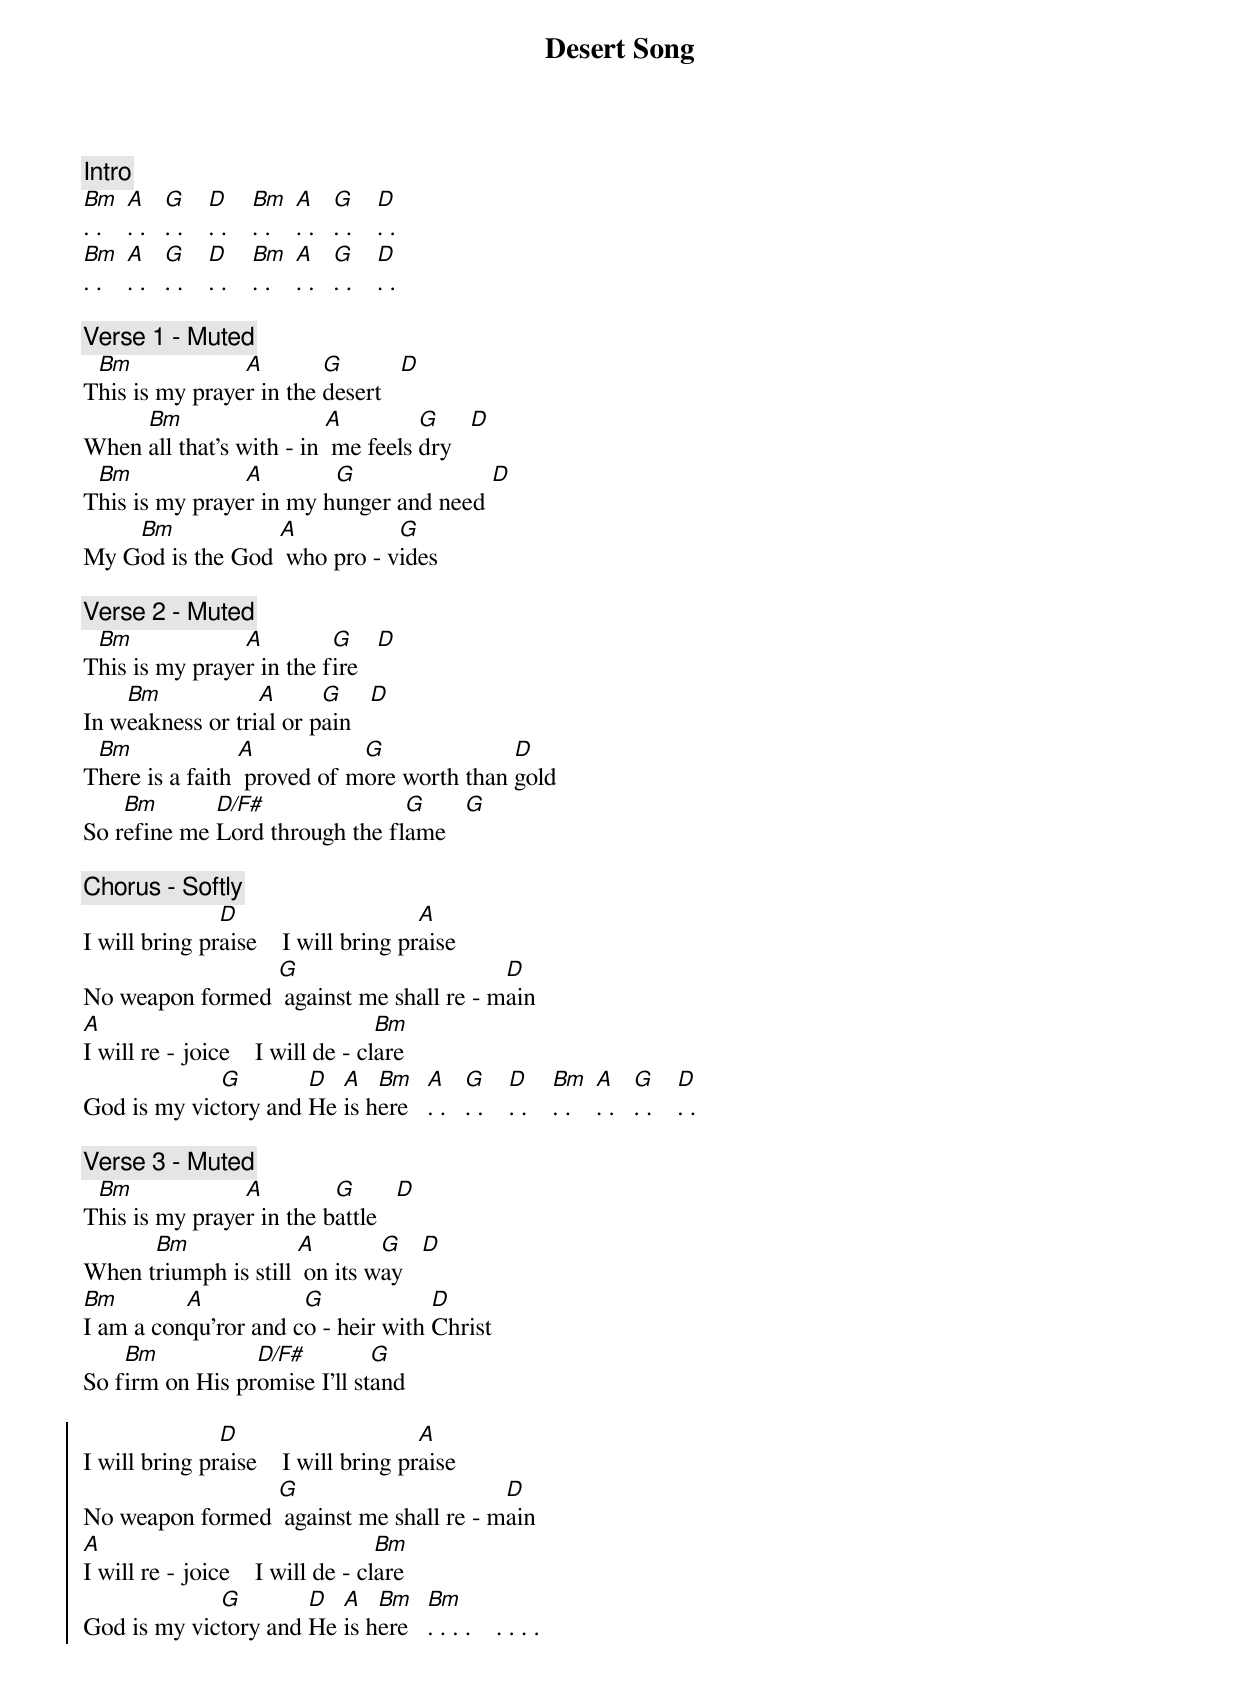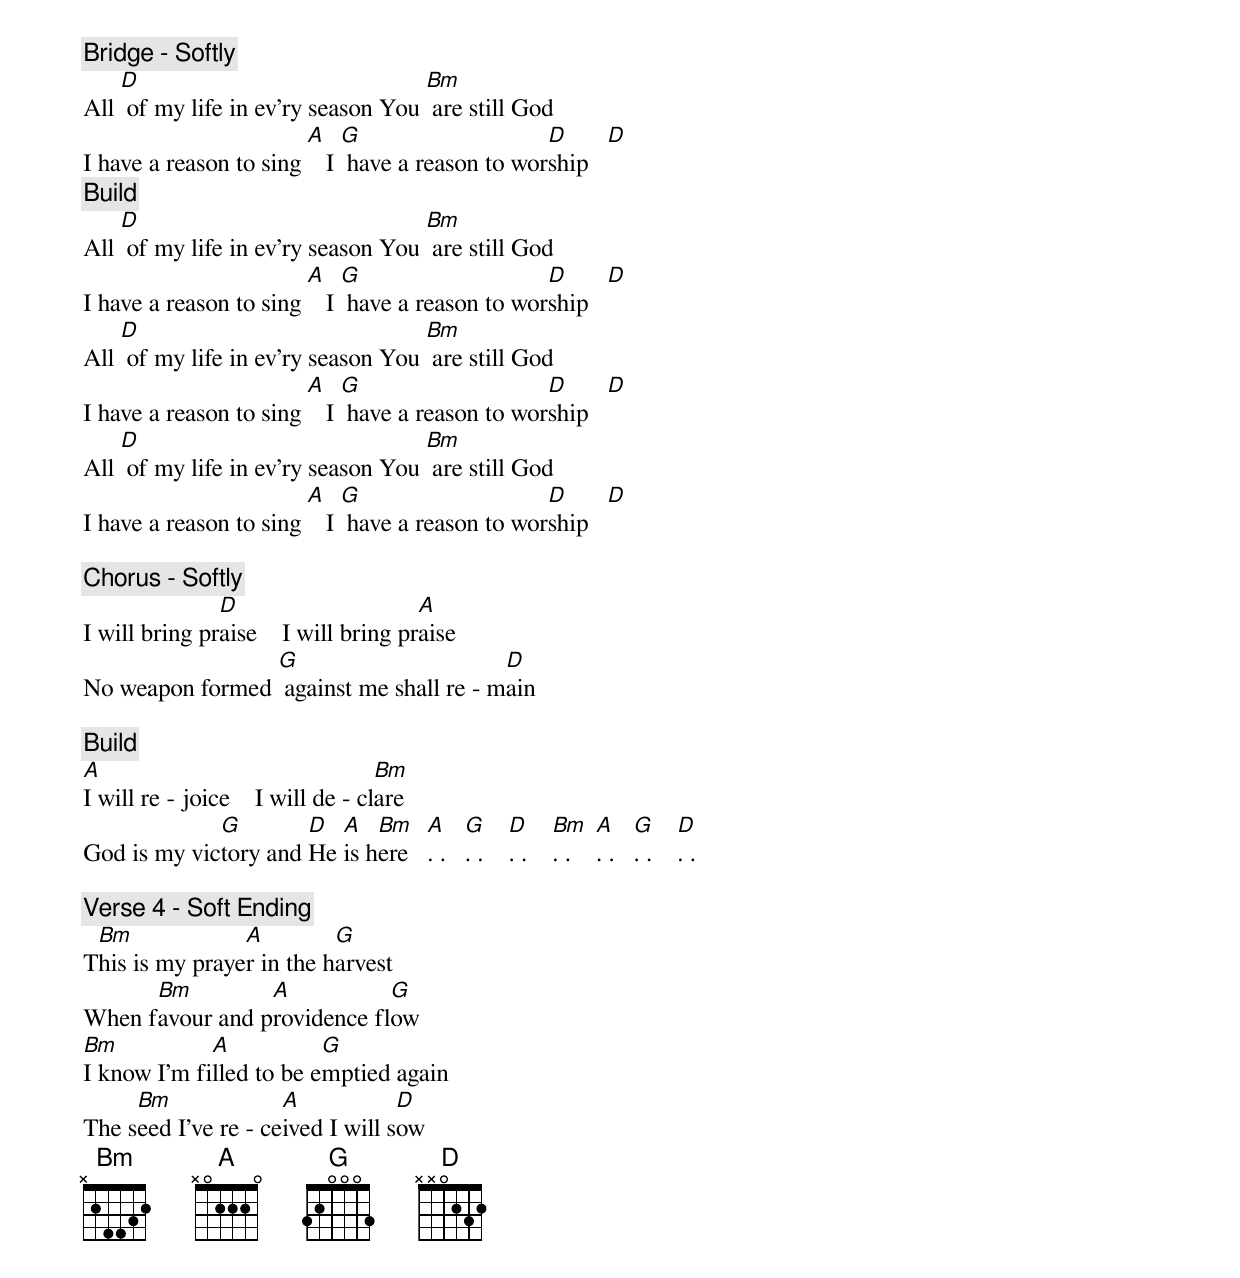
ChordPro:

{title: Desert Song}
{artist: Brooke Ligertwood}
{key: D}
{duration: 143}
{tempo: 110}
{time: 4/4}
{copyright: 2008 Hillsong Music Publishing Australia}

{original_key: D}
{c: Intro}
[Bm]. .    [A]. .   [G]. .    [D]. .    [Bm]. .    [A]. .   [G]. .    [D]. .
[Bm]. .    [A]. .   [G]. .    [D]. .    [Bm]. .    [A]. .   [G]. .    [D]. .

{c: Verse 1 - Muted}
T[Bm]his is my praye[A]r in the [G]desert   [D]
When [Bm]all that's with - in [A] me feels [G]dry   [D]
T[Bm]his is my praye[A]r in my h[G]unger and need [D]
My G[Bm]od is the God [A] who pro - v[G]ides

{c: Verse 2 - Muted}
T[Bm]his is my praye[A]r in the f[G]ire   [D]
In w[Bm]eakness or tri[A]al or p[G]ain   [D]
T[Bm]here is a faith [A] proved of m[G]ore worth than [D]gold
So r[Bm]efine me [D/F#]Lord through the fl[G]ame   [G]

{c: Chorus - Softly}
I will bring pr[D]aise    I will bring pr[A]aise
No weapon formed [G] against me shall re - m[D]ain
[A]I will re - joice    I will de - cl[Bm]are
God is my vic[G]tory and [D]He [A]is h[Bm]ere   [A]. .   [G]. .    [D]. .    [Bm]. .    [A]. .   [G]. .    [D]. .

{c: Verse 3 - Muted}
T[Bm]his is my praye[A]r in the b[G]attle   [D]
When t[Bm]riumph is still [A] on its w[G]ay   [D]
[Bm]I am a con[A]qu'ror and c[G]o - heir with [D]Christ
So f[Bm]irm on His pr[D/F#]omise I'll st[G]and

{soc}
I will bring pr[D]aise    I will bring pr[A]aise
No weapon formed [G] against me shall re - m[D]ain
[A]I will re - joice    I will de - cl[Bm]are
God is my vic[G]tory and [D]He [A]is h[Bm]ere   [Bm]. . . .    . . . .
{eoc}

{c: Bridge - Softly}
All [D] of my life in ev’ry season You [Bm] are still God
I have a reason to sing [A]   I [G] have a reason to wor[D]ship   [D]
{c: Build}
All [D] of my life in ev’ry season You [Bm] are still God
I have a reason to sing [A]   I [G] have a reason to wor[D]ship   [D]
All [D] of my life in ev’ry season You [Bm] are still God
I have a reason to sing [A]   I [G] have a reason to wor[D]ship   [D]
All [D] of my life in ev’ry season You [Bm] are still God
I have a reason to sing [A]   I [G] have a reason to wor[D]ship   [D]

{c: Chorus - Softly}
I will bring pr[D]aise    I will bring pr[A]aise
No weapon formed [G] against me shall re - m[D]ain

{c: Build}
[A]I will re - joice    I will de - cl[Bm]are
God is my vic[G]tory and [D]He [A]is h[Bm]ere   [A]. .   [G]. .    [D]. .    [Bm]. .    [A]. .   [G]. .    [D]. .

{c: Verse 4 - Soft Ending}
T[Bm]his is my praye[A]r in the h[G]arvest
When f[Bm]avour and p[A]rovidence fl[G]ow
[Bm]I know I'm fi[A]lled to be e[G]mptied again
The s[Bm]eed I've re - ce[A]ived I will s[D]ow
